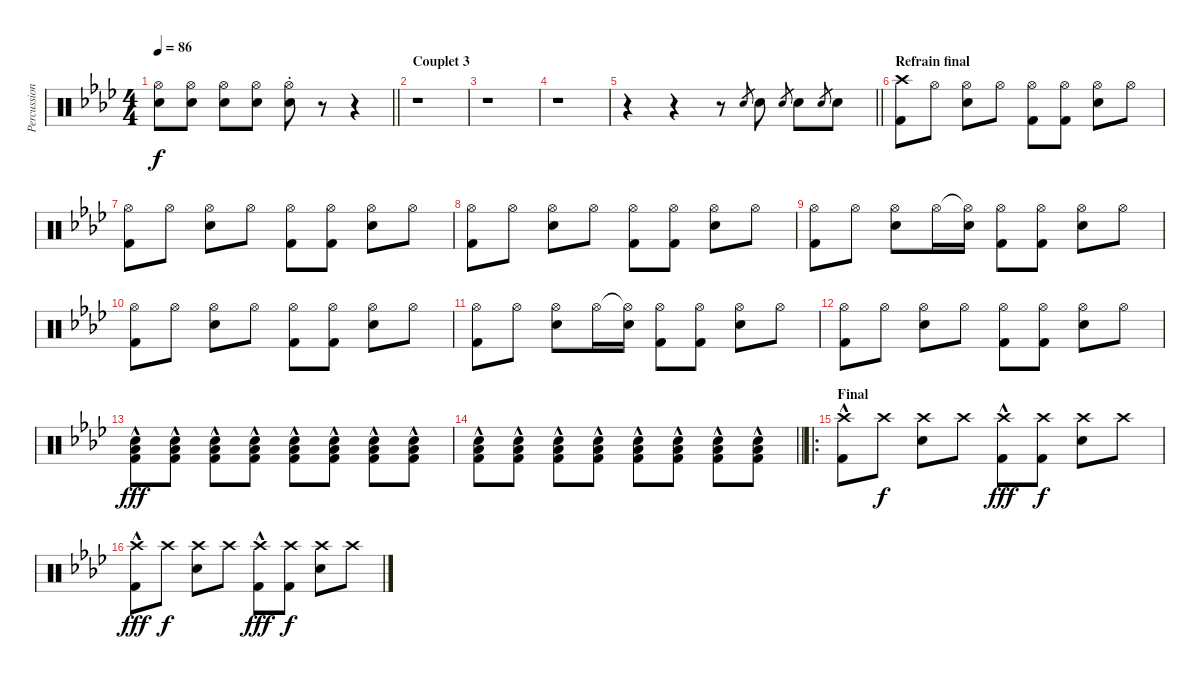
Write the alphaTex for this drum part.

\track ("Percussions" "Percussion") {instrument percussion}
\staff {score}
\articulation defaults
\ts (4 4)
\tempo 86
\clef neutral
\barLineRight lightlight
\ks ab
("Hi-Hat (open)" "Snare (hit) 2").8{dy f} ("Hi-Hat (open)" "Snare (hit) 2").8 ("Hi-Hat (open)" "Snare (hit) 2").8 ("Hi-Hat (open)" "Snare (hit) 2").8 ("Hi-Hat (open)"{st} "Snare (hit) 2"{st}).8 r.8 r.4 |
\section ("" "Couplet 3")
r.1 |
r.1 |
r.1 |
\barLineRight lightlight
r.4 r.4 r.8 "Snare (hit) 2".8{gr} "Snare (hit) 2".8 "Snare (hit) 2".8{gr} "Snare (hit) 2".8 "Snare (hit) 2".8{gr} "Snare (hit) 2".8 |
\section ("" "Refrain final")
("Crash high (hit)" "Kick (hit) 2").8 "Hi-Hat (open)".8 ("Hi-Hat (open)" "Snare (hit) 2").8 "Hi-Hat (open)".8 ("Hi-Hat (open)" "Kick (hit) 2").8 ("Hi-Hat (open)" "Kick (hit) 2").8 ("Hi-Hat (open)" "Snare (hit) 2").8 "Hi-Hat (open)".8 |
("Hi-Hat (open)" "Kick (hit) 2").8 "Hi-Hat (open)".8 ("Hi-Hat (open)" "Snare (hit) 2").8 "Hi-Hat (open)".8 ("Hi-Hat (open)" "Kick (hit) 2").8 ("Hi-Hat (open)" "Kick (hit) 2").8 ("Hi-Hat (open)" "Snare (hit) 2").8 "Hi-Hat (open)".8 |
("Hi-Hat (open)" "Kick (hit) 2").8 "Hi-Hat (open)".8 ("Hi-Hat (open)" "Snare (hit) 2").8 "Hi-Hat (open)".8 ("Hi-Hat (open)" "Kick (hit) 2").8 ("Hi-Hat (open)" "Kick (hit) 2").8 ("Hi-Hat (open)" "Snare (hit) 2").8 "Hi-Hat (open)".8 |
("Hi-Hat (open)" "Kick (hit) 2").8 "Hi-Hat (open)".8 ("Hi-Hat (open)" "Snare (hit) 2").8 "Hi-Hat (open)".16 ("Hi-Hat (open)"{t} "Snare (hit) 2").16 ("Hi-Hat (open)" "Kick (hit) 2").8 ("Hi-Hat (open)" "Kick (hit) 2").8 ("Hi-Hat (open)" "Snare (hit) 2").8 "Hi-Hat (open)".8 |
("Hi-Hat (open)" "Kick (hit) 2").8 "Hi-Hat (open)".8 ("Hi-Hat (open)" "Snare (hit) 2").8 "Hi-Hat (open)".8 ("Hi-Hat (open)" "Kick (hit) 2").8 ("Hi-Hat (open)" "Kick (hit) 2").8 ("Hi-Hat (open)" "Snare (hit) 2").8 "Hi-Hat (open)".8 |
("Hi-Hat (open)" "Kick (hit) 2").8 "Hi-Hat (open)".8 ("Hi-Hat (open)" "Snare (hit) 2").8 "Hi-Hat (open)".16 ("Hi-Hat (open)"{t} "Snare (hit) 2").16 ("Hi-Hat (open)" "Kick (hit) 2").8 ("Hi-Hat (open)" "Kick (hit) 2").8 ("Hi-Hat (open)" "Snare (hit) 2").8 "Hi-Hat (open)".8 |
("Hi-Hat (open)" "Kick (hit) 2").8 "Hi-Hat (open)".8 ("Hi-Hat (open)" "Snare (hit) 2").8 "Hi-Hat (open)".8 ("Hi-Hat (open)" "Kick (hit) 2").8 ("Hi-Hat (open)" "Kick (hit) 2").8 ("Hi-Hat (open)" "Snare (hit) 2").8 "Hi-Hat (open)".8 |
("Snare (hit) 2"{hac} "Low Floor Tom (hit)"{hac} "Kick (hit) 2"{hac}).8{dy fff} ("Snare (hit) 2"{hac} "Low Floor Tom (hit)"{hac} "Kick (hit) 2"{hac}).8 ("Snare (hit) 2"{hac} "Low Floor Tom (hit)"{hac} "Kick (hit) 2"{hac}).8 ("Snare (hit) 2"{hac} "Low Floor Tom (hit)"{hac} "Kick (hit) 2"{hac}).8 ("Snare (hit) 2"{hac} "Low Floor Tom (hit)"{hac} "Kick (hit) 2"{hac}).8 ("Snare (hit) 2"{hac} "Low Floor Tom (hit)"{hac} "Kick (hit) 2"{hac}).8 ("Snare (hit) 2"{hac} "Low Floor Tom (hit)"{hac} "Kick (hit) 2"{hac}).8 ("Snare (hit) 2"{hac} "Low Floor Tom (hit)"{hac} "Kick (hit) 2"{hac}).8 |
\barLineRight lightlight
("Snare (hit) 2"{hac} "Low Floor Tom (hit)"{hac} "Kick (hit) 2"{hac}).8 ("Snare (hit) 2"{hac} "Low Floor Tom (hit)"{hac} "Kick (hit) 2"{hac}).8 ("Snare (hit) 2"{hac} "Low Floor Tom (hit)"{hac} "Kick (hit) 2"{hac}).8 ("Snare (hit) 2"{hac} "Low Floor Tom (hit)"{hac} "Kick (hit) 2"{hac}).8 ("Snare (hit) 2"{hac} "Low Floor Tom (hit)"{hac} "Kick (hit) 2"{hac}).8 ("Snare (hit) 2"{hac} "Low Floor Tom (hit)"{hac} "Kick (hit) 2"{hac}).8 ("Snare (hit) 2"{hac} "Low Floor Tom (hit)"{hac} "Kick (hit) 2"{hac}).8 ("Snare (hit) 2"{hac} "Low Floor Tom (hit)"{hac} "Kick (hit) 2"{hac}).8 |
\ro
\section ("" "Final")
("Crash high (hit)"{hac} "Kick (hit) 2").8 "Crash high (hit)".8{dy f} ("Crash high (hit)" "Snare (hit) 2").8 "Crash high (hit)".8 ("Crash high (hit)"{hac} "Kick (hit) 2").8{dy fff} ("Crash high (hit)" "Kick (hit) 2").8{dy f} ("Crash high (hit)" "Snare (hit) 2").8 "Crash high (hit)".8 |
("Crash high (hit)"{hac} "Kick (hit) 2").8{dy fff} "Crash high (hit)".8{dy f} ("Crash high (hit)" "Snare (hit) 2").8 "Crash high (hit)".8 ("Crash high (hit)"{hac} "Kick (hit) 2").8{dy fff} ("Crash high (hit)" "Kick (hit) 2").8{dy f} ("Crash high (hit)" "Snare (hit) 2").8 "Crash high (hit)".8
